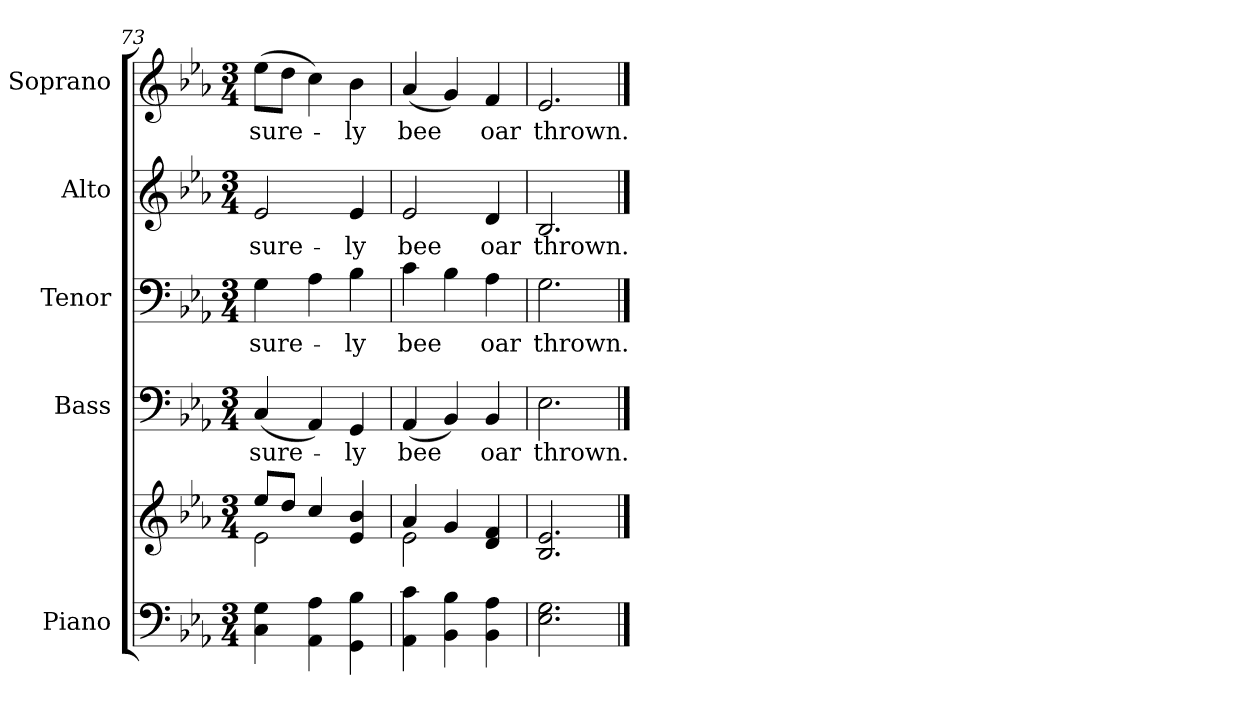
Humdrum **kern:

**kern	**kern	**kern	**text	**kern	**text	**kern	**text	**kern	**text
*part5	*part5	*part4	*part4	*part3	*part3	*part2	*part2	*part1	*part1
*staff6	*staff5	*staff4	*staff4	*staff3	*staff3	*staff2	*staff2	*staff1	*staff1
*I"Piano	*	*I"Bass	*	*I"Tenor	*	*I"Alto	*	*I"Soprano	*
*I'Pno	*	*I'B.	*	*	*	*I'A.	*	*I'S.	*
!!LO:PB:g=z
*clefF4	*clefG2	*clefF4	*	*clefF4	*	*clefG2	*	*clefG2	*
*k[b-e-a-]	*k[b-e-a-]	*k[b-e-a-]	*	*k[b-e-a-]	*	*k[b-e-a-]	*	*k[b-e-a-]	*
*E-:	*E-:	*E-:	*	*E-:	*	*E-:	*	*E-:	*
*M3/4	*M3/4	*M3/4	*	*M3/4	*	*M3/4	*	*M3/4	*
=73	=73	=73	=73	=73	=73	=73	=73	=73	=73
*	*^	*	*	*	*	*	*	*	*
!	!	!	!	!LO:LY:b:color=#000000	!	!	!	!	!	!
!	!	!	!	!	!	!LO:LY:b:color=#000000	!	!	!	!
!	!	!	!	!	!	!	!	!LO:LY:b:color=#000000	!	!
!	!	!	!	!	!	!	!	!	!	!LO:LY:b:color=#000000
4Ci\ 4Gi	8ee-i/L	2e-i\	(4Ci/	sure-	4Gi\	sure-	2e-i/	sure-	(8ee-i\L	sure-
.	8ddi/J	.	.	.	.	.	.	.	8ddi\J	.
4AA-i\ 4A-i	4cci/	.	4AA-i/)	.	4A-i\	.	.	.	4cci\)	.
!	!	!	!	!LO:LY:b:color=#000000	!	!	!	!	!	!
!	!	!	!	!	!	!LO:LY:b:color=#000000	!	!	!	!
!	!	!	!	!	!	!	!	!LO:LY:b:color=#000000	!	!
!	!	!	!	!	!	!	!	!	!	!LO:LY:b:color=#000000
4GGi\ 4B-i	4ryy	4e-i/ 4b-i	4GGi/	-ly	4B-i\	-ly	4e-i/	-ly	4b-i\	-ly
=74	=74	=74	=74	=74	=74	=74	=74	=74	=74	=74
!	!	!	!	!LO:LY:b:color=#000000	!	!	!	!	!	!
!	!	!	!	!	!	!LO:LY:b:color=#000000	!	!	!	!
!	!	!	!	!	!	!	!	!LO:LY:b:color=#000000	!	!
!	!	!	!	!	!	!	!	!	!	!LO:LY:b:color=#000000
4AA-i\ 4ci	4a-i/	(2e-i\	(4AA-i/	bee	4ci\	bee	2e-i/	bee	(4a-i/	bee
4BB-i\ 4B-i	4gi/	.	4BB-i/)	.	4B-i\	.	.	.	4gi/)	.
!	!	!	!	!LO:LY:b:color=#000000	!	!	!	!	!	!
!	!	!	!	!	!	!LO:LY:b:color=#000000	!	!	!	!
!	!	!	!	!	!	!	!	!LO:LY:b:color=#000000	!	!
!	!	!	!	!	!	!	!	!	!	!LO:LY:b:color=#000000
4BB-i\ 4A-i	4ryy	4di/ 4fi	4BB-i/	oar	4A-i\	oar	4di/	oar	4fi/	oar
*	*v	*v	*	*	*	*	*	*	*	*
=75	=75	=75	=75	=75	=75	=75	=75	=75	=75
*	*^	*	*	*	*	*	*	*	*
!	!	!	!	!LO:LY:b:color=#000000	!	!	!	!	!	!
*	*v	*v	*	*	*	*	*	*	*	*
*	*^	*	*	*	*	*	*	*	*
!	!	!	!	!	!	!LO:LY:b:color=#000000	!	!	!	!
*	*v	*v	*	*	*	*	*	*	*	*
*	*^	*	*	*	*	*	*	*	*
!	!	!	!	!	!	!	!	!LO:LY:b:color=#000000	!	!
*	*v	*v	*	*	*	*	*	*	*	*
*	*^	*	*	*	*	*	*	*	*
!	!	!	!	!	!	!	!	!	!	!LO:LY:b:color=#000000
*	*v	*v	*	*	*	*	*	*	*	*
2.E-i\ 2.Gi	2.B-i/ 2.e-i	2.E-i\	thrown.	2.Gi\	thrown.	2.B-i/	thrown.	2.e-i/	thrown.
==	==	==	==	==	==	==	==	==	==
*-	*-	*-	*-	*-	*-	*-	*-	*-	*-
